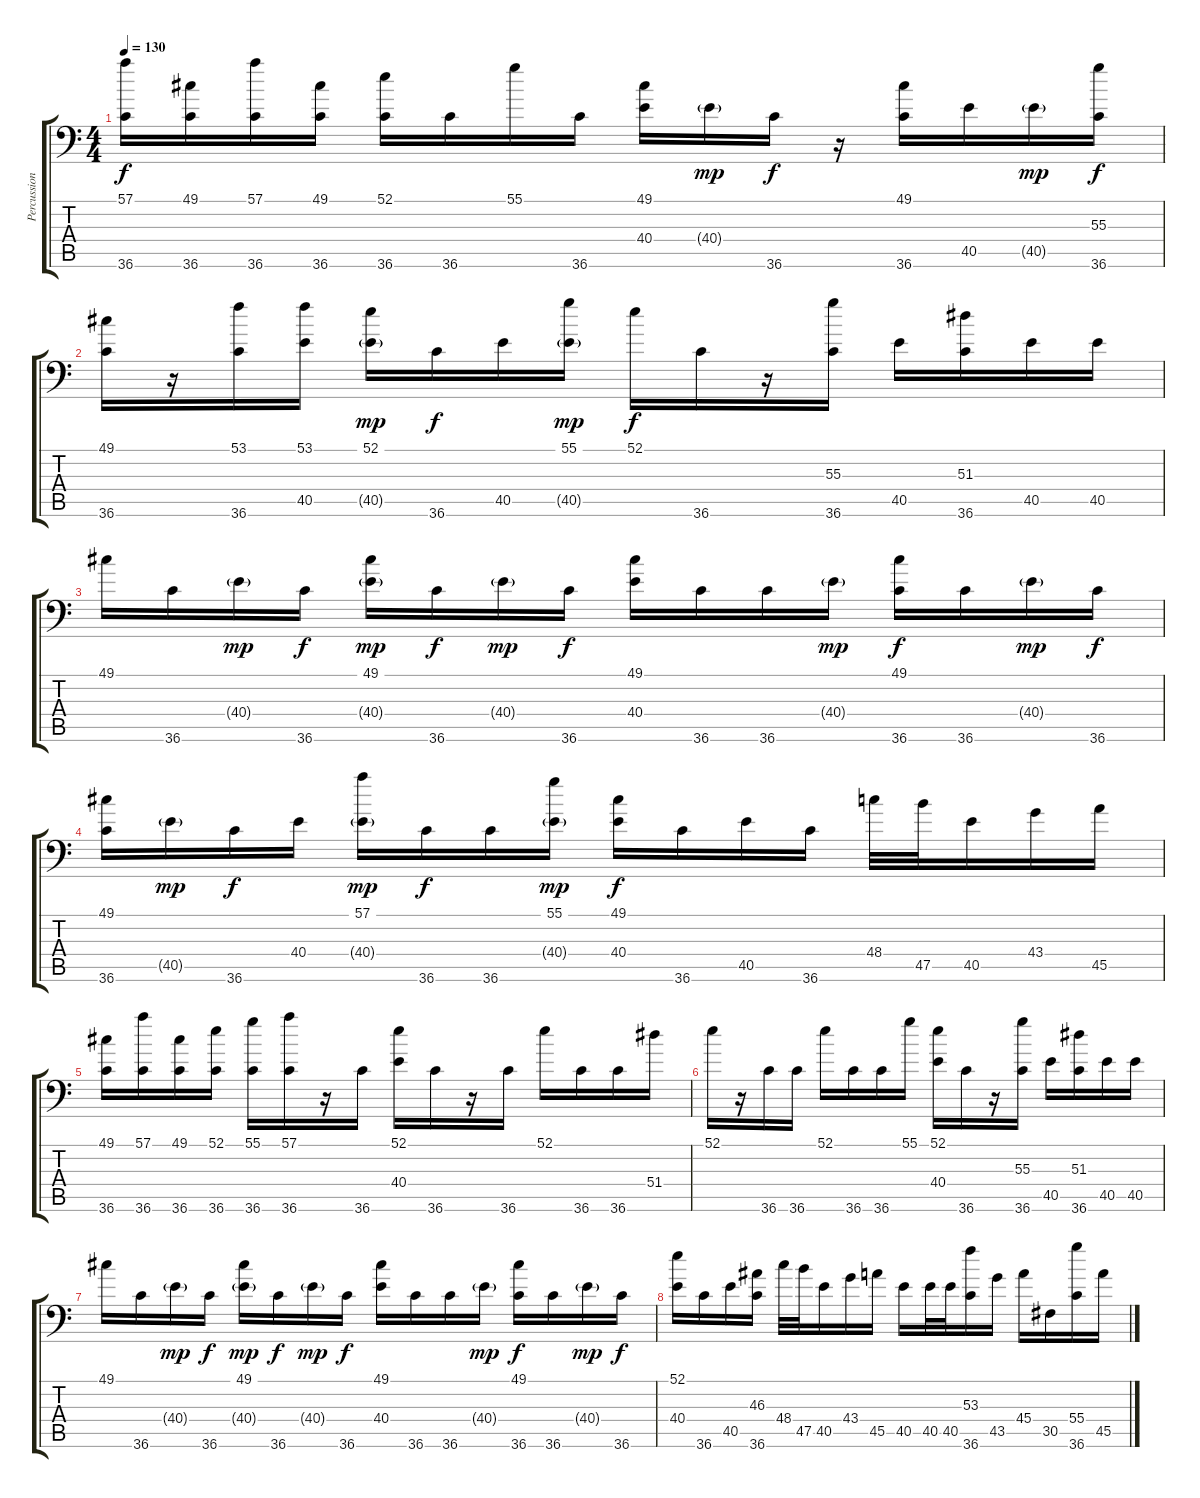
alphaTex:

\track ("Percussion" "Percussion") {instrument acousticgrandpiano}
\staff {score tabs}
\tuning (C-1 C-1 C-1 C-1 C-1 C-1) {hide}
\ts (4 4)
\tempo 130
\clef f4
\ks c
(57.1 36.6).16{dy f} (49.1 36.6).16 (57.1 36.6).16 (49.1 36.6).16 (52.1 36.6).16 36.6.16 55.1.16 36.6.16 (49.1 40.4).16 40.4{g}.16{dy mp} 36.6.16{dy f} r.16 (49.1 36.6).16 40.5.16 40.5{g}.16{dy mp} (55.3 36.6).16{dy f} |
(49.1 36.6).16 r.16 (53.1 36.6).16 (53.1 40.5).16 (52.1 40.5{g}).16{dy mp} 36.6.16{dy f} 40.5.16 (55.1 40.5{g}).16{dy mp} 52.1.16{dy f} 36.6.16 r.16 (55.3 36.6).16 40.5.16 (51.3 36.6).16 40.5.16 40.5.16 |
49.1.16 36.6.16 40.4{g}.16{dy mp} 36.6.16{dy f} (49.1 40.4{g}).16{dy mp} 36.6.16{dy f} 40.4{g}.16{dy mp} 36.6.16{dy f} (49.1 40.4).16 36.6.16 36.6.16 40.4{g}.16{dy mp} (49.1 36.6).16{dy f} 36.6.16 40.4{g}.16{dy mp} 36.6.16{dy f} |
(49.1 36.6).16 40.5{g}.16{dy mp} 36.6.16{dy f} 40.4.16 (57.1 40.4{g}).16{dy mp} 36.6.16{dy f} 36.6.16 (55.1 40.4{g}).16{dy mp} (49.1 40.4).16{dy f} 36.6.16 40.5.16 36.6.16 48.4.32 47.5.32 40.5.16 43.4.16 45.5.16 |
(49.1 36.6).16 (57.1 36.6).16 (49.1 36.6).16 (52.1 36.6).16 (55.1 36.6).16 (57.1 36.6).16 r.16 36.6.16 (52.1 40.4).16 36.6.16 r.16 36.6.16 52.1.16 36.6.16 36.6.16 51.4.16 |
52.1.16 r.16 36.6.16 36.6.16 52.1.16 36.6.16 36.6.16 55.1.16 (52.1 40.4).16 36.6.16 r.16 (55.3 36.6).16 40.5.16 (51.3 36.6).16 40.5.16 40.5.16 |
49.1.16 36.6.16 40.4{g}.16{dy mp} 36.6.16{dy f} (49.1 40.4{g}).16{dy mp} 36.6.16{dy f} 40.4{g}.16{dy mp} 36.6.16{dy f} (49.1 40.4).16 36.6.16 36.6.16 40.4{g}.16{dy mp} (49.1 36.6).16{dy f} 36.6.16 40.4{g}.16{dy mp} 36.6.16{dy f} |
(52.1 40.4).16 36.6.16 40.5.16 (46.3 36.6).16 48.4.32 47.5.32 40.5.16 43.4.16 45.5.16 40.5.16 40.5.32 40.5.32 (53.3 36.6).16 43.5.16 45.4.16 30.5.16 (55.4 36.6).16 45.5.16
